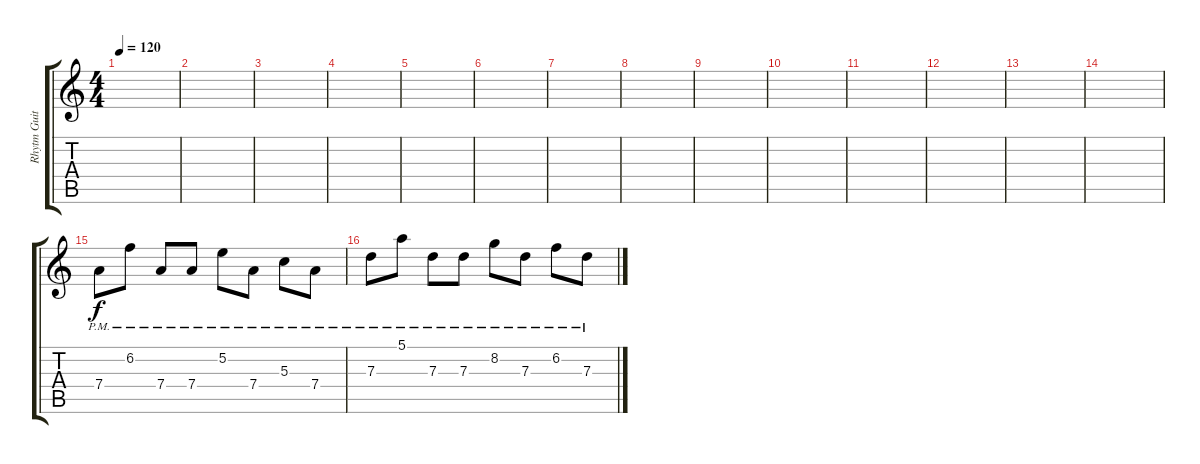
\track ("Rhytm Guitar 1" "Rhytm Guit") {instrument electricguitarmuted}
\staff {score tabs}
\tuning (E4 B3 G3 D3 A2 E2) {hide}
\ts (4 4)
\tempo 120
\clef g2
\ks c
|
|
|
|
|
|
|
|
|
|
|
|
|
|
7.4{pm}.8 6.2{pm}.8 7.4{pm}.8 7.4{pm}.8 5.2{pm}.8 7.4{pm}.8 5.3{pm}.8 7.4{pm}.8 |
7.3{pm}.8 5.1{pm}.8 7.3{pm}.8 7.3{pm}.8 8.2{pm}.8 7.3{pm}.8 6.2{pm}.8 7.3{pm}.8
